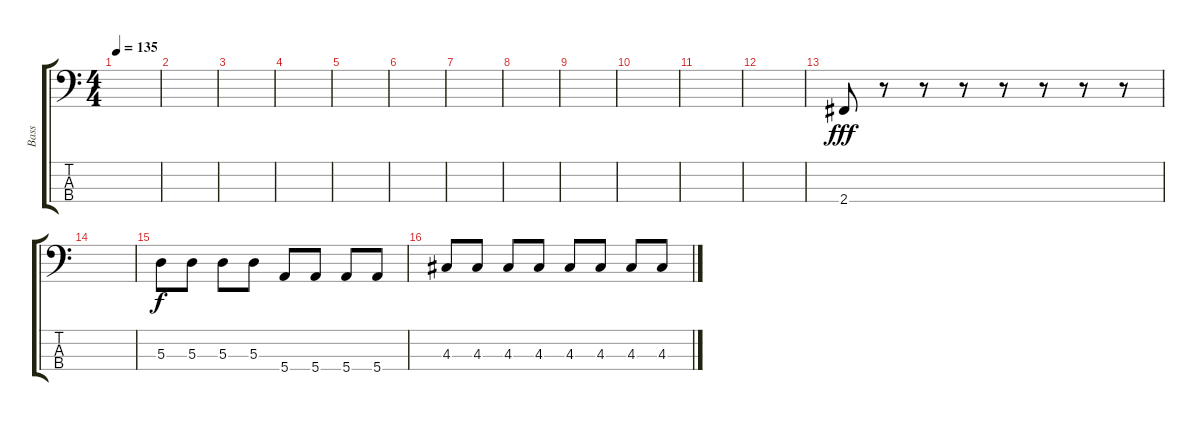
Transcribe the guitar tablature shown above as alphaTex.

\track ("Bass" "Bass") {instrument electricbassfinger}
\staff {score tabs}
\tuning (G2 D2 A1 E1) {hide}
\ts (4 4)
\tempo 135
\clef f4
\ks c
|
|
|
|
|
|
|
|
|
|
|
|
2.4.8{dy fff volume 16} r.8 r.8 r.8 r.8 r.8 r.8 r.8 |
|
5.3.8{dy f} 5.3.8 5.3.8 5.3.8 5.4.8 5.4.8 5.4.8 5.4.8 |
4.3.8 4.3.8 4.3.8 4.3.8 4.3.8 4.3.8 4.3.8 4.3.8
